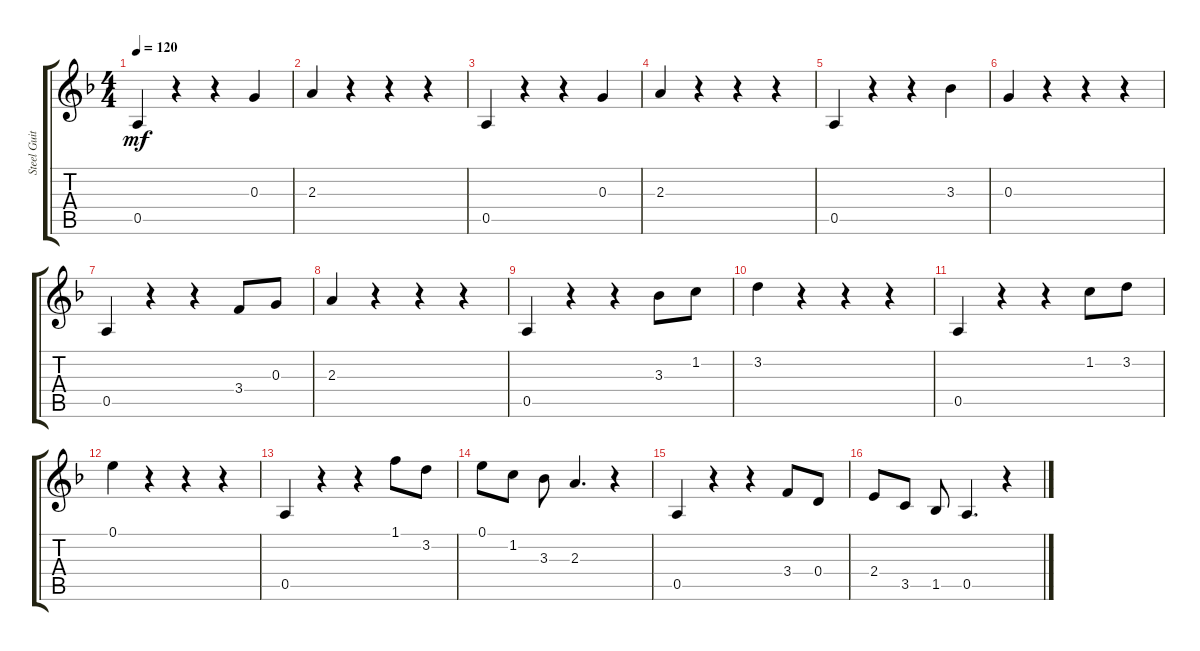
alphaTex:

\track ("Steel Guitar" "Steel Guit") {instrument acousticguitarsteel}
\staff {score tabs}
\tuning (E4 B3 G3 D3 A2 E2) {hide}
\ts (4 4)
\tempo 120
\clef g2
\ks f
0.5.4{dy mf instrument acousticguitarsteel} r.4 r.4 0.3.4 |
2.3.4 r.4 r.4 r.4 |
0.5.4 r.4 r.4 0.3.4 |
2.3.4 r.4 r.4 r.4 |
0.5.4 r.4 r.4 3.3.4 |
0.3.4 r.4 r.4 r.4 |
0.5.4 r.4 r.4 3.4.8 0.3.8 |
2.3.4 r.4 r.4 r.4 |
0.5.4 r.4 r.4 3.3.8 1.2.8 |
3.2.4 r.4 r.4 r.4 |
0.5.4 r.4 r.4 1.2.8 3.2.8 |
0.1.4 r.4 r.4 r.4 |
0.5.4 r.4 r.4 1.1.8 3.2.8 |
0.1.8 1.2.8 3.3.8 2.3.4{d} r.4 |
0.5.4 r.4 r.4 3.4.8 0.4.8 |
2.4.8 3.5.8 1.5.8 0.5.4{d} r.4
